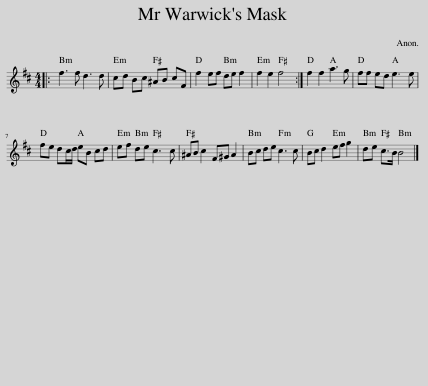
X:1
L:1/8
M:4/4
I:linebreak $
K:Bmin
V:1 treble
V:1
|: f3 f d3 d | cd Bc ^AB cF | f2 ef de f2 | f2 e2 f4 :| f2 f2 a3 g | %5
 ff ed e3 e |$ fe dc/d/ eB cd | ef de c3 c | ^AB c2 F^G A2 | Bc de c3 c | %10
 Bc d2 ef g2 | de c>B B4 |] %12
